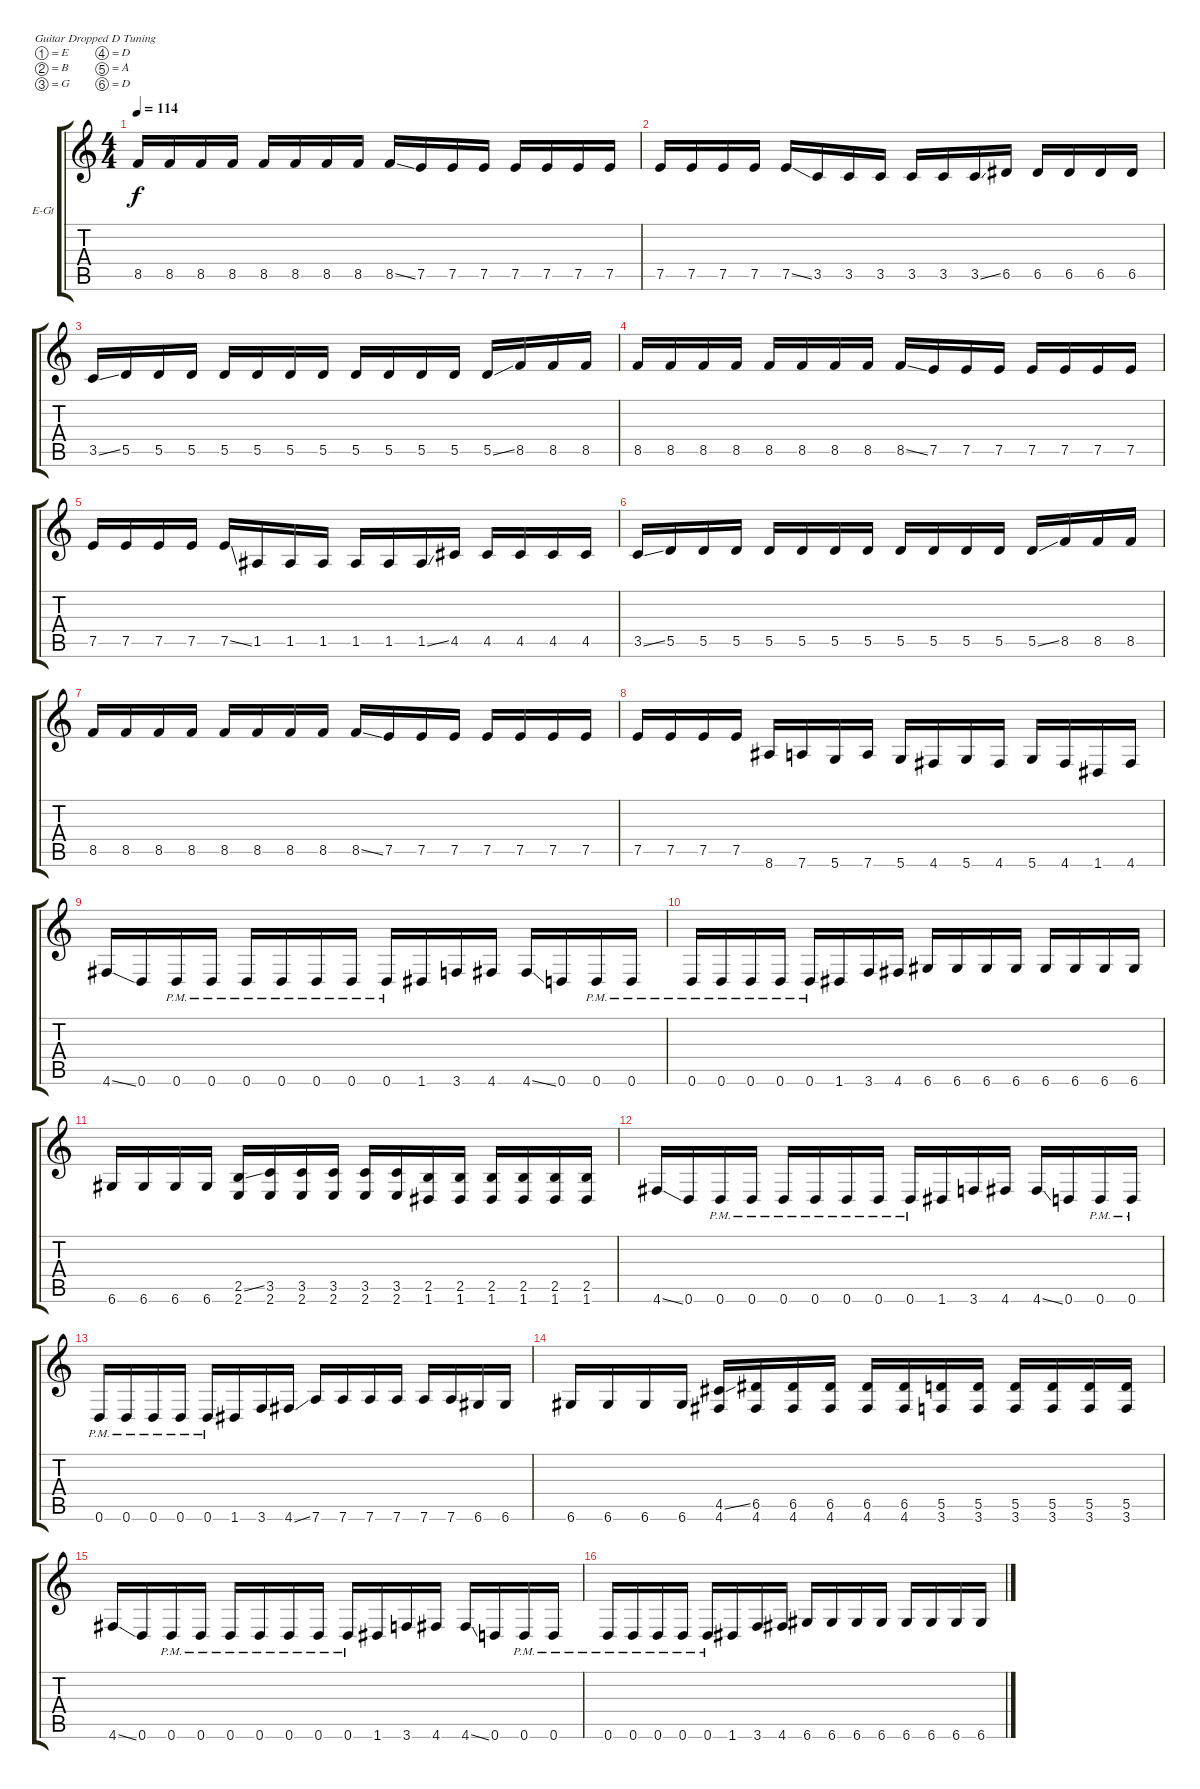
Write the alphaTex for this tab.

\bracketExtendMode groupsimilarinstruments
\firstSystemTrackNameOrientation horizontal
\otherSystemsTrackNameOrientation horizontal
\track ("Guitar" "E-Gt") {instrument distortionguitar}
\staff {score tabs}
\tuning (E4 B3 G3 D3 A2 D2)
\ts (4 4)
\tempo 114
\clef g2
\ks c
8.5.16{dy f} 8.5.16 8.5.16 8.5.16 8.5.16 8.5.16 8.5.16 8.5.16 8.5{ss}.16 7.5.16 7.5.16 7.5.16 7.5.16 7.5.16 7.5.16 7.5.16 |
7.5.16 7.5.16 7.5.16 7.5.16 7.5{ss}.16 3.5.16 3.5.16 3.5.16 3.5.16 3.5.16 3.5{ss}.16 6.5.16 6.5.16 6.5.16 6.5.16 6.5.16 |
3.5{ss}.16 5.5.16 5.5.16 5.5.16 5.5.16 5.5.16 5.5.16 5.5.16 5.5.16 5.5.16 5.5.16 5.5.16 5.5{ss}.16 8.5.16 8.5.16 8.5.16 |
8.5.16 8.5.16 8.5.16 8.5.16 8.5.16 8.5.16 8.5.16 8.5.16 8.5{ss}.16 7.5.16 7.5.16 7.5.16 7.5.16 7.5.16 7.5.16 7.5.16 |
7.5.16 7.5.16 7.5.16 7.5.16 7.5{ss}.16 1.5.16 1.5.16 1.5.16 1.5.16 1.5.16 1.5{ss}.16 4.5.16 4.5.16 4.5.16 4.5.16 4.5.16 |
3.5{ss}.16 5.5.16 5.5.16 5.5.16 5.5.16 5.5.16 5.5.16 5.5.16 5.5.16 5.5.16 5.5.16 5.5.16 5.5{ss}.16 8.5.16 8.5.16 8.5.16 |
8.5.16 8.5.16 8.5.16 8.5.16 8.5.16 8.5.16 8.5.16 8.5.16 8.5{ss}.16 7.5.16 7.5.16 7.5.16 7.5.16 7.5.16 7.5.16 7.5.16 |
7.5.16 7.5.16 7.5.16 7.5.16 8.6.16 7.6.16 5.6.16 7.6.16 5.6.16 4.6.16 5.6.16 4.6.16 5.6.16 4.6.16 1.6.16 4.6.16 |
4.6{ss}.16 0.6.16 0.6{pm}.16 0.6{pm}.16 0.6{pm}.16 0.6{pm}.16 0.6{pm}.16 0.6{pm}.16 0.6{pm}.16 1.6.16 3.6.16 4.6.16 4.6{ss}.16 0.6.16 0.6{pm}.16 0.6{pm}.16 |
0.6{pm}.16 0.6{pm}.16 0.6{pm}.16 0.6{pm}.16 0.6{pm}.16 1.6.16 3.6.16 4.6.16 6.6.16 6.6.16 6.6.16 6.6.16 6.6.16 6.6.16 6.6.16 6.6.16 |
6.6.16 6.6.16 6.6.16 6.6.16 (2.5{ss} 2.6).16 (3.5 2.6).16 (3.5 2.6).16 (3.5 2.6).16 (3.5 2.6).16 (3.5 2.6).16 (2.5 1.6).16 (2.5 1.6).16 (2.5 1.6).16 (2.5 1.6).16 (2.5 1.6).16 (2.5 1.6).16 |
4.6{ss}.16 0.6.16 0.6{pm}.16 0.6{pm}.16 0.6{pm}.16 0.6{pm}.16 0.6{pm}.16 0.6{pm}.16 0.6{pm}.16 1.6.16 3.6.16 4.6.16 4.6{ss}.16 0.6.16 0.6{pm}.16 0.6{pm}.16 |
0.6{pm}.16 0.6{pm}.16 0.6{pm}.16 0.6{pm}.16 0.6{pm}.16 1.6.16 3.6.16 4.6{ss}.16 7.6.16 7.6.16 7.6.16 7.6.16 7.6.16 7.6.16 6.6.16 6.6.16 |
6.6.16 6.6.16 6.6.16 6.6.16 (4.5{ss} 4.6).16 (6.5 4.6).16 (6.5 4.6).16 (6.5 4.6).16 (6.5 4.6).16 (6.5 4.6).16 (5.5 3.6).16 (5.5 3.6).16 (5.5 3.6).16 (5.5 3.6).16 (5.5 3.6).16 (5.5 3.6).16 |
4.6{ss}.16 0.6.16 0.6{pm}.16 0.6{pm}.16 0.6{pm}.16 0.6{pm}.16 0.6{pm}.16 0.6{pm}.16 0.6{pm}.16 1.6.16 3.6.16 4.6.16 4.6{ss}.16 0.6.16 0.6{pm}.16 0.6{pm}.16 |
0.6{pm}.16 0.6{pm}.16 0.6{pm}.16 0.6{pm}.16 0.6{pm}.16 1.6.16 3.6.16 4.6.16 6.6.16 6.6.16 6.6.16 6.6.16 6.6.16 6.6.16 6.6.16 6.6.16
